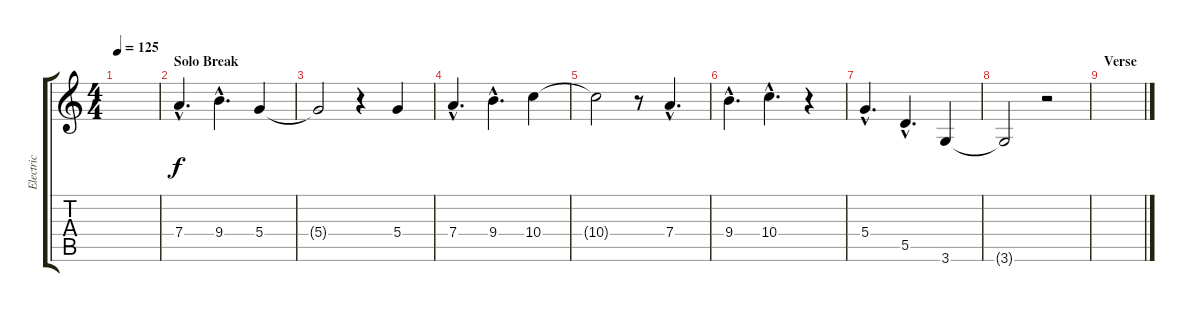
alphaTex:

\track ("Electric" "Electric") {instrument electricguitarjazz}
\staff {score tabs}
\tuning (E4 B3 G3 D3 A2 E2) {hide}
\ts (4 4)
\tempo 125
\clef g2
\ks c
|
\section ("" "Solo Break")
7.4{hac}.4{d} 9.4{hac}.4{d} 5.4.4 |
5.4{t}.2 r.4 5.4.4 |
7.4{hac}.4{d} 9.4{hac}.4{d} 10.4.4 |
10.4{t}.2 r.8 7.4{hac}.4{d} |
9.4{hac}.4{d} 10.4{hac}.4{d} r.4 |
5.4{hac}.4{d} 5.5{hac}.4{d} 3.6.4 |
3.6{t}.2 r.2 |
\section ("" "Verse")
